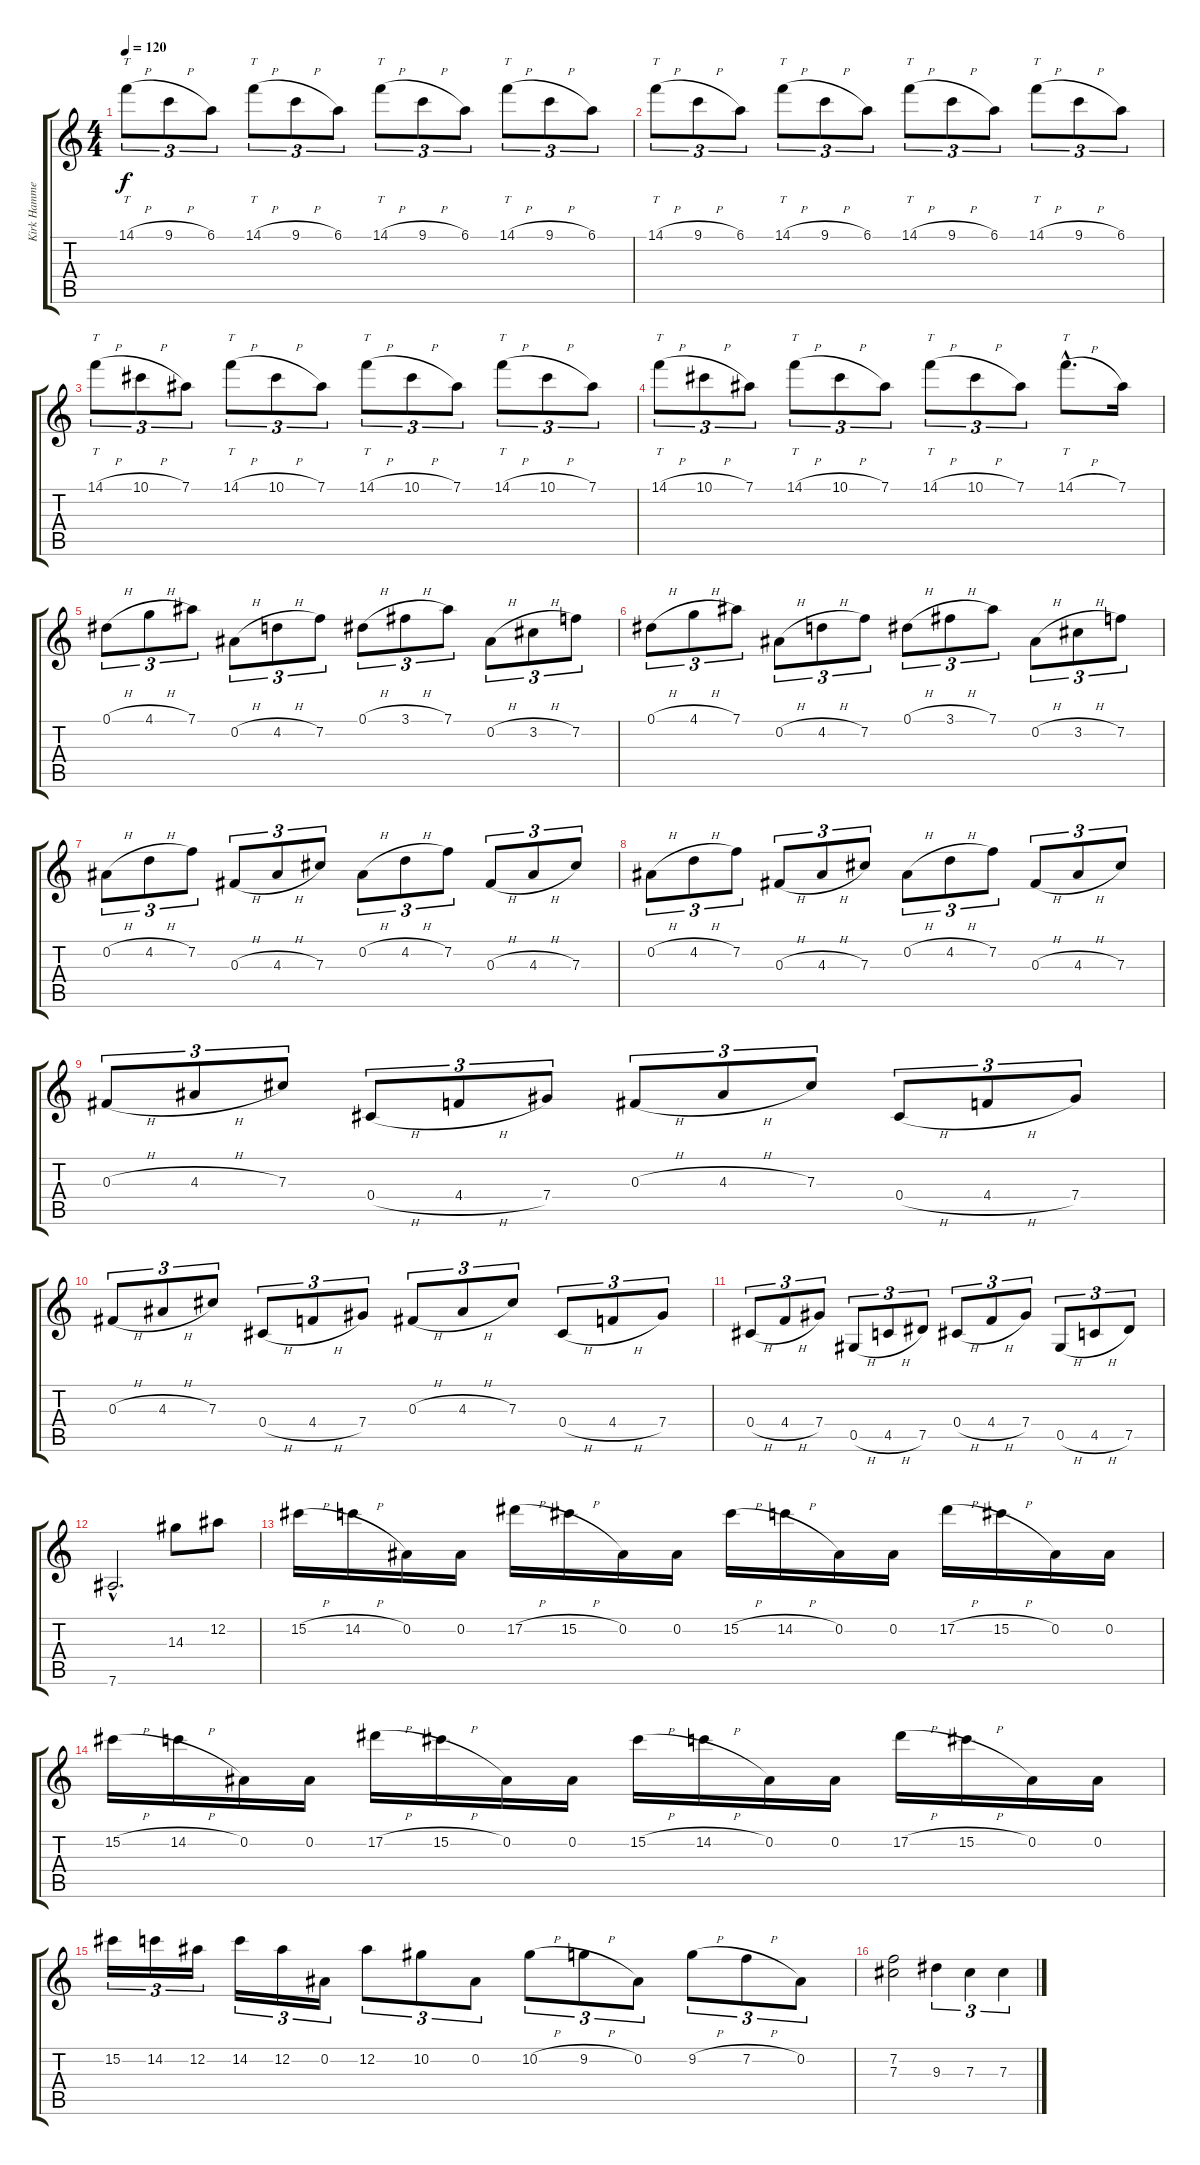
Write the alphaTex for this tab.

\track ("Kirk Hammett (Distortion Guitar)" "Kirk Hamme") {instrument overdrivenguitar}
\staff {score tabs}
\tuning (Eb4 Bb3 Gb3 Db3 Ab2 Eb2) {hide}
\ts (4 4)
\tempo 120
\clef g2
\ks c
14.1{h}.8{tt tu (3 2) dy f} 9.1{h}.8{tu (3 2)} 6.1.8{tu (3 2)} 14.1{h}.8{tt tu (3 2)} 9.1{h}.8{tu (3 2)} 6.1.8{tu (3 2)} 14.1{h}.8{tt tu (3 2)} 9.1{h}.8{tu (3 2)} 6.1.8{tu (3 2)} 14.1{h}.8{tt tu (3 2)} 9.1{h}.8{tu (3 2)} 6.1.8{tu (3 2)} |
14.1{h}.8{tt tu (3 2)} 9.1{h}.8{tu (3 2)} 6.1.8{tu (3 2)} 14.1{h}.8{tt tu (3 2)} 9.1{h}.8{tu (3 2)} 6.1.8{tu (3 2)} 14.1{h}.8{tt tu (3 2)} 9.1{h}.8{tu (3 2)} 6.1.8{tu (3 2)} 14.1{h}.8{tt tu (3 2)} 9.1{h}.8{tu (3 2)} 6.1.8{tu (3 2)} |
14.1{h}.8{tt tu (3 2)} 10.1{h}.8{tu (3 2)} 7.1.8{tu (3 2)} 14.1{h}.8{tt tu (3 2)} 10.1{h}.8{tu (3 2)} 7.1.8{tu (3 2)} 14.1{h}.8{tt tu (3 2)} 10.1{h}.8{tu (3 2)} 7.1.8{tu (3 2)} 14.1{h}.8{tt tu (3 2)} 10.1{h}.8{tu (3 2)} 7.1.8{tu (3 2)} |
14.1{h}.8{tt tu (3 2)} 10.1{h}.8{tu (3 2)} 7.1.8{tu (3 2)} 14.1{h}.8{tt tu (3 2)} 10.1{h}.8{tu (3 2)} 7.1.8{tu (3 2)} 14.1{h}.8{tt tu (3 2)} 10.1{h}.8{tu (3 2)} 7.1.8{tu (3 2)} 14.1{h hac}.8{tt d} 7.1.16 |
0.1{h}.8{tu (3 2)} 4.1{h}.8{tu (3 2)} 7.1.8{tu (3 2)} 0.2{h}.8{tu (3 2)} 4.2{h}.8{tu (3 2)} 7.2.8{tu (3 2)} 0.1{h}.8{tu (3 2)} 3.1{h}.8{tu (3 2)} 7.1.8{tu (3 2)} 0.2{h}.8{tu (3 2)} 3.2{h}.8{tu (3 2)} 7.2.8{tu (3 2)} |
0.1{h}.8{tu (3 2)} 4.1{h}.8{tu (3 2)} 7.1.8{tu (3 2)} 0.2{h}.8{tu (3 2)} 4.2{h}.8{tu (3 2)} 7.2.8{tu (3 2)} 0.1{h}.8{tu (3 2)} 3.1{h}.8{tu (3 2)} 7.1.8{tu (3 2)} 0.2{h}.8{tu (3 2)} 3.2{h}.8{tu (3 2)} 7.2.8{tu (3 2)} |
0.2{h}.8{tu (3 2)} 4.2{h}.8{tu (3 2)} 7.2.8{tu (3 2)} 0.3{h}.8{tu (3 2)} 4.3{h}.8{tu (3 2)} 7.3.8{tu (3 2)} 0.2{h}.8{tu (3 2)} 4.2{h}.8{tu (3 2)} 7.2.8{tu (3 2)} 0.3{h}.8{tu (3 2)} 4.3{h}.8{tu (3 2)} 7.3.8{tu (3 2)} |
0.2{h}.8{tu (3 2)} 4.2{h}.8{tu (3 2)} 7.2.8{tu (3 2)} 0.3{h}.8{tu (3 2)} 4.3{h}.8{tu (3 2)} 7.3.8{tu (3 2)} 0.2{h}.8{tu (3 2)} 4.2{h}.8{tu (3 2)} 7.2.8{tu (3 2)} 0.3{h}.8{tu (3 2)} 4.3{h}.8{tu (3 2)} 7.3.8{tu (3 2)} |
0.3{h}.8{tu (3 2)} 4.3{h}.8{tu (3 2)} 7.3.8{tu (3 2)} 0.4{h}.8{tu (3 2)} 4.4{h}.8{tu (3 2)} 7.4.8{tu (3 2)} 0.3{h}.8{tu (3 2)} 4.3{h}.8{tu (3 2)} 7.3.8{tu (3 2)} 0.4{h}.8{tu (3 2)} 4.4{h}.8{tu (3 2)} 7.4.8{tu (3 2)} |
0.3{h}.8{tu (3 2)} 4.3{h}.8{tu (3 2)} 7.3.8{tu (3 2)} 0.4{h}.8{tu (3 2)} 4.4{h}.8{tu (3 2)} 7.4.8{tu (3 2)} 0.3{h}.8{tu (3 2)} 4.3{h}.8{tu (3 2)} 7.3.8{tu (3 2)} 0.4{h}.8{tu (3 2)} 4.4{h}.8{tu (3 2)} 7.4.8{tu (3 2)} |
0.4{h}.8{tu (3 2)} 4.4{h}.8{tu (3 2)} 7.4.8{tu (3 2)} 0.5{h}.8{tu (3 2)} 4.5{h}.8{tu (3 2)} 7.5.8{tu (3 2)} 0.4{h}.8{tu (3 2)} 4.4{h}.8{tu (3 2)} 7.4.8{tu (3 2)} 0.5{h}.8{tu (3 2)} 4.5{h}.8{tu (3 2)} 7.5.8{tu (3 2)} |
7.6{hac}.2{d} 14.3.8 12.2.8 |
15.2{h}.16 14.2{h}.16 0.2.16 0.2.16 17.2{h}.16 15.2{h}.16 0.2.16 0.2.16 15.2{h}.16 14.2{h}.16 0.2.16 0.2.16 17.2{h}.16 15.2{h}.16 0.2.16 0.2.16 |
15.2{h}.16 14.2{h}.16 0.2.16 0.2.16 17.2{h}.16 15.2{h}.16 0.2.16 0.2.16 15.2{h}.16 14.2{h}.16 0.2.16 0.2.16 17.2{h}.16 15.2{h}.16 0.2.16 0.2.16 |
15.2.16{tu (3 2)} 14.2.16{tu (3 2)} 12.2.16{tu (3 2)} 14.2.16{tu (3 2)} 12.2.16{tu (3 2)} 0.2.16{tu (3 2)} 12.2.8{tu (3 2)} 10.2.8{tu (3 2)} 0.2.8{tu (3 2)} 10.2{h}.8{tu (3 2)} 9.2{h}.8{tu (3 2)} 0.2.8{tu (3 2)} 9.2{h}.8{tu (3 2)} 7.2{h}.8{tu (3 2)} 0.2.8{tu (3 2)} |
(7.2 7.3).2 9.3.4{tu (3 2)} 7.3.4{tu (3 2)} 7.3.4{tu (3 2)}
